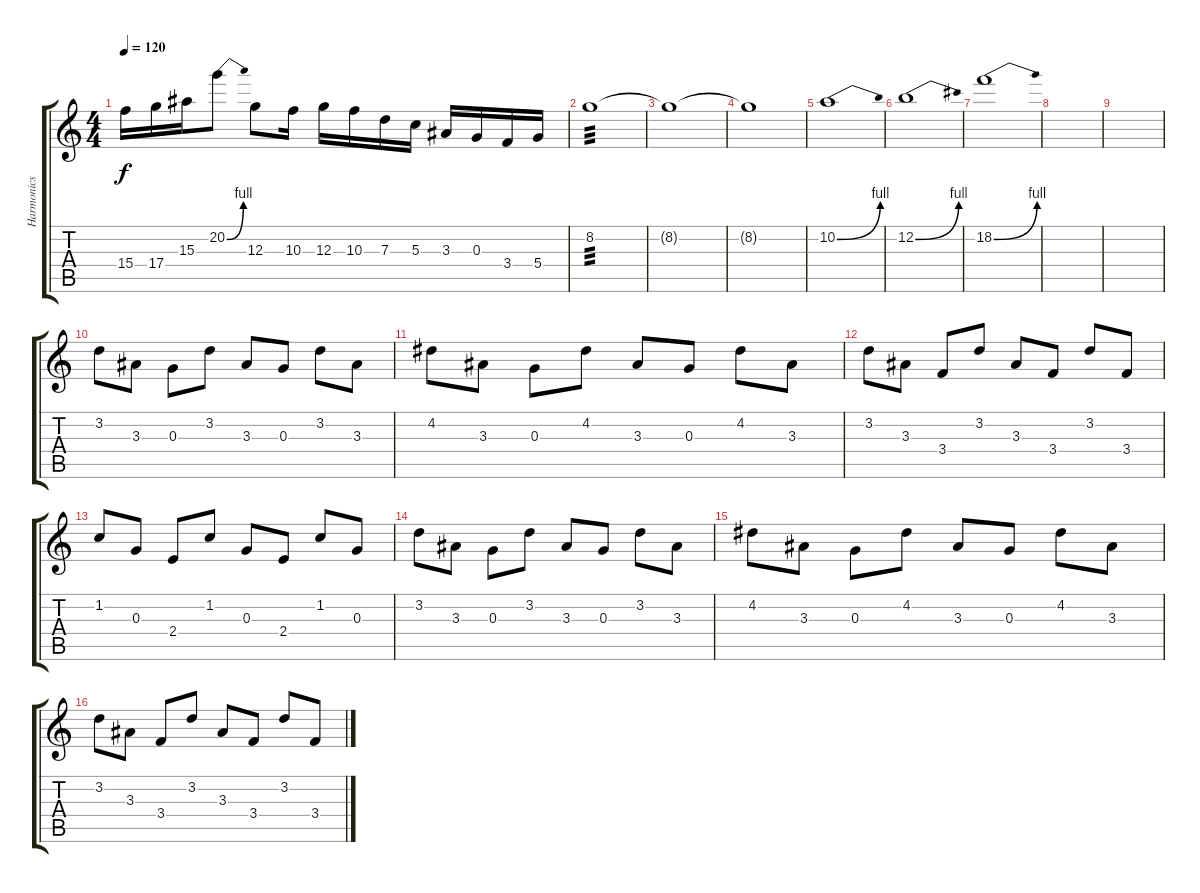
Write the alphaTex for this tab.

\track ("Harmonics guitar" "Harmonics ") {instrument guitarharmonics}
\staff {score tabs}
\tuning (E4 B3 G3 D3 A2 E2) {hide}
\ts (4 4)
\tempo 120
\clef g2
\ks c
15.4.16{dy f} 17.4.16 15.3.16 20.2{be (bend 0 0 60 4)}.8 12.3.8 10.3.16 12.3.16 10.3.16 7.3.16 5.3.16 3.3.16 0.3.16 3.4.16 5.4.16 |
8.2.1{tp 3} |
8.2{t}.1 |
8.2{t}.1 |
10.2{be (bend 0 0 60 4)}.1 |
12.2{be (bend 0 0 60 4)}.1 |
18.2{be (bend 0 0 60 4)}.1 |
|
|
3.2.8 3.3.8 0.3.8 3.2.8 3.3.8 0.3.8 3.2.8 3.3.8 |
4.2.8 3.3.8 0.3.8 4.2.8 3.3.8 0.3.8 4.2.8 3.3.8 |
3.2.8 3.3.8 3.4.8 3.2.8 3.3.8 3.4.8 3.2.8 3.4.8 |
1.2.8 0.3.8 2.4.8 1.2.8 0.3.8 2.4.8 1.2.8 0.3.8 |
3.2.8 3.3.8 0.3.8 3.2.8 3.3.8 0.3.8 3.2.8 3.3.8 |
4.2.8 3.3.8 0.3.8 4.2.8 3.3.8 0.3.8 4.2.8 3.3.8 |
3.2.8 3.3.8 3.4.8 3.2.8 3.3.8 3.4.8 3.2.8 3.4.8
